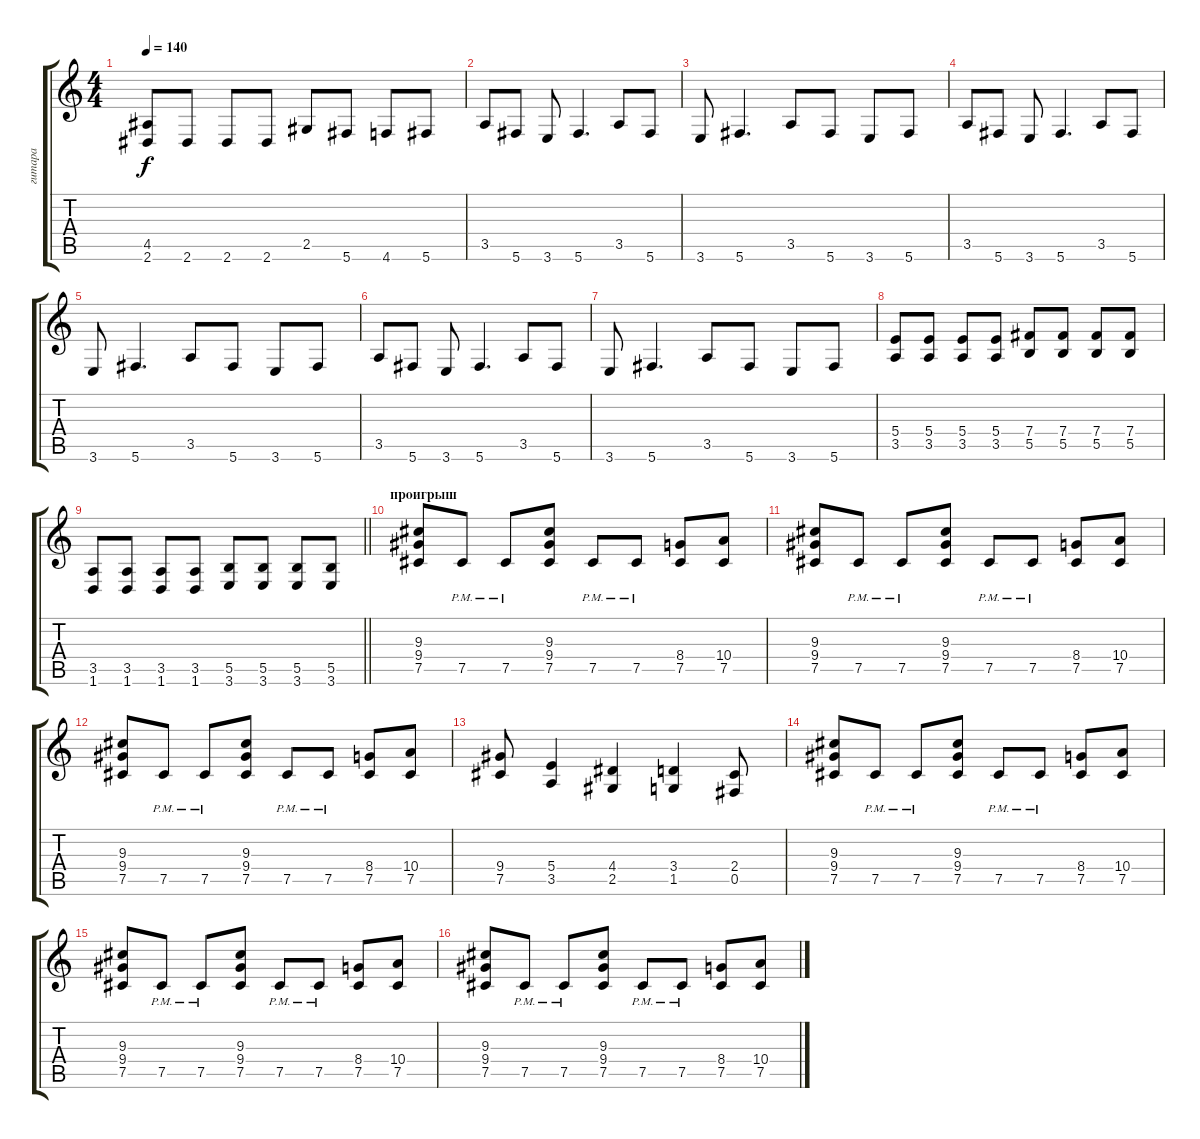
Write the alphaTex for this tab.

\track ("гитара" "гитара") {instrument overdrivenguitar}
\staff {score tabs}
\tuning (Db4 Ab3 E3 B2 Gb2 Db2) {hide}
\ts (4 4)
\tempo 140
\clef g2
\ks c
(4.5 2.6).8{dy f} 2.6.8 2.6.8 2.6.8 2.5.8 5.6.8 4.6.8 5.6.8 |
3.5.8 5.6.8 3.6.8 5.6.4{d} 3.5.8 5.6.8 |
3.6.8 5.6.4{d} 3.5.8 5.6.8 3.6.8 5.6.8 |
3.5.8 5.6.8 3.6.8 5.6.4{d} 3.5.8 5.6.8 |
3.6.8 5.6.4{d} 3.5.8 5.6.8 3.6.8 5.6.8 |
3.5.8 5.6.8 3.6.8 5.6.4{d} 3.5.8 5.6.8 |
3.6.8 5.6.4{d} 3.5.8 5.6.8 3.6.8 5.6.8 |
(5.4 3.5).8 (5.4 3.5).8 (5.4 3.5).8 (5.4 3.5).8 (7.4 5.5).8 (7.4 5.5).8 (7.4 5.5).8 (7.4 5.5).8 |
\barLineRight lightlight
(3.5 1.6).8 (3.5 1.6).8 (3.5 1.6).8 (3.5 1.6).8 (5.5 3.6).8 (5.5 3.6).8 (5.5 3.6).8 (5.5 3.6).8 |
\section ("" "проигрыш")
(9.3 9.4 7.5).8 7.5{pm}.8 7.5{pm}.8 (9.3 9.4 7.5).8 7.5{pm}.8 7.5{pm}.8 (8.4 7.5).8 (10.4 7.5).8 |
(9.3 9.4 7.5).8 7.5{pm}.8 7.5{pm}.8 (9.3 9.4 7.5).8 7.5{pm}.8 7.5{pm}.8 (8.4 7.5).8 (10.4 7.5).8 |
(9.3 9.4 7.5).8 7.5{pm}.8 7.5{pm}.8 (9.3 9.4 7.5).8 7.5{pm}.8 7.5{pm}.8 (8.4 7.5).8 (10.4 7.5).8 |
(9.4 7.5).8 (5.4 3.5).4 (4.4 2.5).4 (3.4 1.5).4 (2.4 0.5).8 |
(9.3 9.4 7.5).8 7.5{pm}.8 7.5{pm}.8 (9.3 9.4 7.5).8 7.5{pm}.8 7.5{pm}.8 (8.4 7.5).8 (10.4 7.5).8 |
(9.3 9.4 7.5).8 7.5{pm}.8 7.5{pm}.8 (9.3 9.4 7.5).8 7.5{pm}.8 7.5{pm}.8 (8.4 7.5).8 (10.4 7.5).8 |
(9.3 9.4 7.5).8 7.5{pm}.8 7.5{pm}.8 (9.3 9.4 7.5).8 7.5{pm}.8 7.5{pm}.8 (8.4 7.5).8 (10.4 7.5).8
